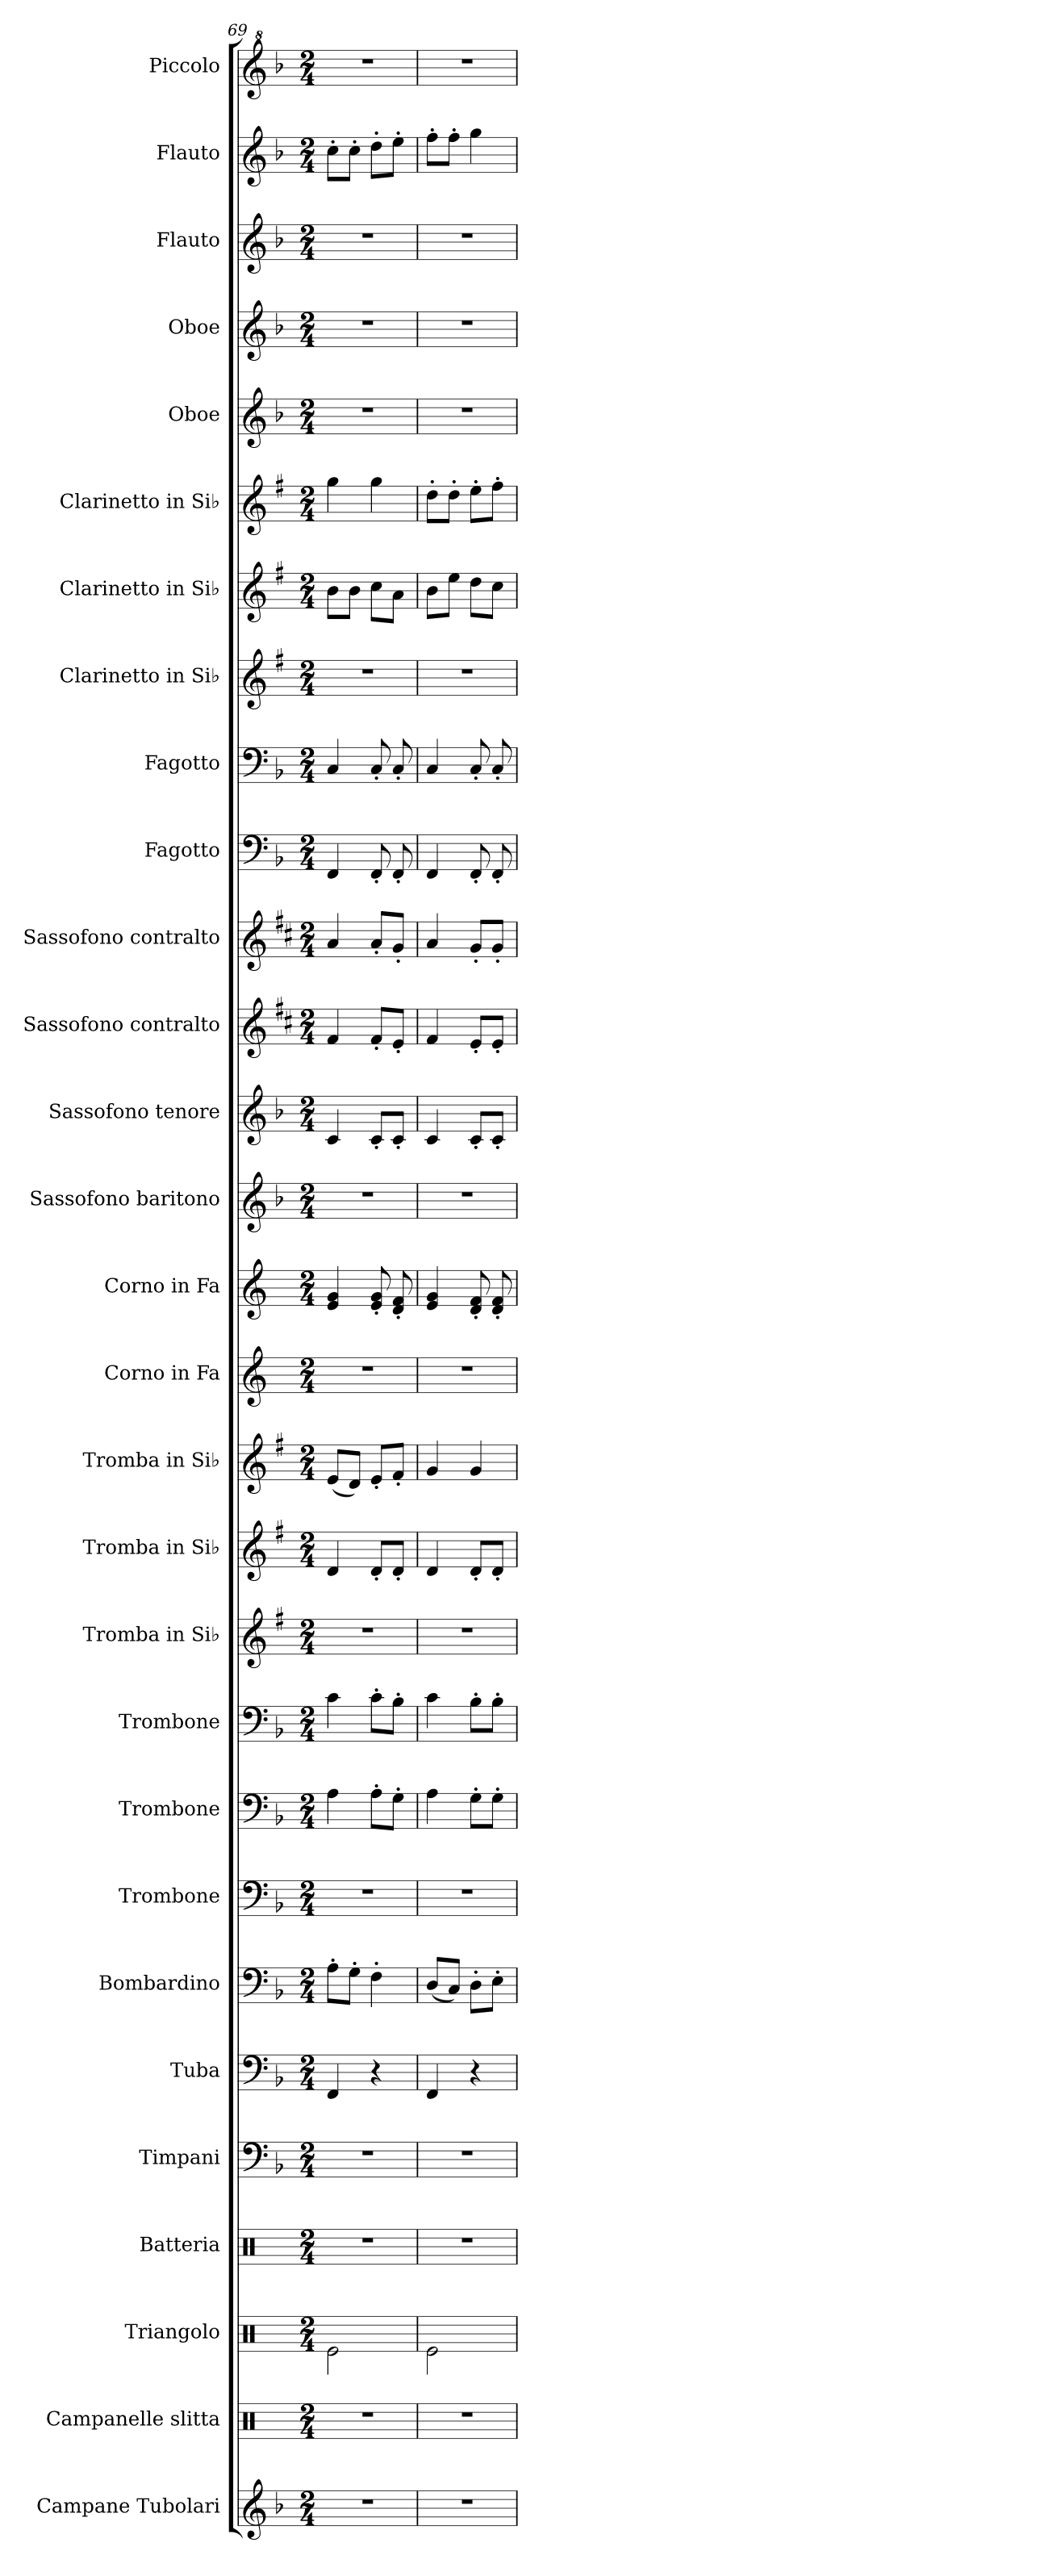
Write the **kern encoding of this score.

**kern	**kern	**kern	**kern	**kern	**kern	**kern	**kern	**kern	**kern	**kern	**kern	**kern	**kern	**kern	**kern	**kern	**kern	**kern	**kern	**kern	**kern	**kern	**kern	**kern	**kern	**kern	**kern	**kern
*part29	*part28	*part27	*part26	*part25	*part24	*part23	*part22	*part21	*part20	*part19	*part18	*part17	*part16	*part15	*part14	*part13	*part12	*part11	*part10	*part9	*part8	*part7	*part6	*part5	*part4	*part3	*part2	*part1
*staff29	*staff28	*staff27	*staff26	*staff25	*staff24	*staff23	*staff22	*staff21	*staff20	*staff19	*staff18	*staff17	*staff16	*staff15	*staff14	*staff13	*staff12	*staff11	*staff10	*staff9	*staff8	*staff7	*staff6	*staff5	*staff4	*staff3	*staff2	*staff1
*I"Campane Tubolari	*I"Campanelle slitta	*I"Triangolo	*I"Batteria	*I"Timpani	*I"Tuba	*I"Bombardino	*I"Trombone	*I"Trombone	*I"Trombone	*I"Tromba in Si♭	*I"Tromba in Si♭	*I"Tromba in Si♭	*I"Corno in Fa	*I"Corno in Fa	*I"Sassofono baritono	*I"Sassofono tenore	*I"Sassofono contralto	*I"Sassofono contralto	*I"Fagotto	*I"Fagotto	*I"Clarinetto in Si♭	*I"Clarinetto in Si♭	*I"Clarinetto in Si♭	*I"Oboe	*I"Oboe	*I"Flauto	*I"Flauto	*I"Piccolo
*I'Camp. tb.	*	*I'Triang.	*I'Batt.	*I'Timp.	*I'Tba.	*	*I'Tbn.	*I'Tbn.	*I'Tbn.	*I'Tr. Si♭	*I'Tr. Si♭	*I'Tr. Si♭	*I'Cor. Fa	*I'Cor. Fa	*	*	*	*	*I'Fag.	*I'Fag.	*I'Cl. Si♭	*I'Cl. Si♭	*I'Cl. Si♭	*I'Ob.	*I'Ob.	*I'Fl.	*I'Fl.	*
*clefG2	*clefX	*clefX	*clefX	*clefF4	*clefF4	*clefF4	*clefF4	*clefF4	*clefF4	*clefG2	*clefG2	*clefG2	*clefG2	*clefG2	*clefG2	*clefG2	*clefG2	*clefG2	*clefF4	*clefF4	*clefG2	*clefG2	*clefG2	*clefG2	*clefG2	*clefG2	*clefG2	*clefG^2
*	*	*	*	*	*	*	*	*	*	*ITrd1c2	*ITrd1c2	*ITrd1c2	*ITrd4c7	*ITrd4c7	*ITrd12c21	*ITrd8c14	*ITrd5c9	*ITrd5c9	*	*	*ITrd1c2	*ITrd1c2	*ITrd1c2	*	*	*	*	*ITrd-7c-12
*k[b-]	*k[]	*k[]	*k[]	*k[b-]	*k[b-]	*k[b-]	*k[b-]	*k[b-]	*k[b-]	*k[b-]	*k[b-]	*k[b-]	*k[b-]	*k[b-]	*k[b-]	*k[b-]	*k[b-]	*k[b-]	*k[b-]	*k[b-]	*k[b-]	*k[b-]	*k[b-]	*k[b-]	*k[b-]	*k[b-]	*k[b-]	*k[b-]
*M2/4	*M2/4	*M2/4	*M2/4	*M2/4	*M2/4	*M2/4	*M2/4	*M2/4	*M2/4	*M2/4	*M2/4	*M2/4	*M2/4	*M2/4	*M2/4	*M2/4	*M2/4	*M2/4	*M2/4	*M2/4	*M2/4	*M2/4	*M2/4	*M2/4	*M2/4	*M2/4	*M2/4	*M2/4
=69	=69	=69	=69	=69	=69	=69	=69	=69	=69	=69	=69	=69	=69	=69	=69	=69	=69	=69	=69	=69	=69	=69	=69	=69	=69	=69	=69	=69
2r	2r	2Re\	2r	2r	4FF/	8A'\L	2r	4A\	4c\	2r	4c/	(8d/L	2r	4A/ 4c/	2r	4C/	4A/	4c/	4FF/	4C/	2r	8a\L	4ff\	2r	2r	2r	8cc'\L	2r
.	.	.	.	.	.	8G'\J	.	.	.	.	.	8c/J)	.	.	.	.	.	.	.	.	.	8a\J	.	.	.	.	8cc'\J	.
.	.	.	.	.	4r	4F'\	.	8A'\L	8c'\L	.	8c'/L	8d'/L	.	8A/' 8c/'	.	8C'/L	8A'/L	8c'/L	8FF'/	8C'/	.	8b-\L	4ff\	.	.	.	8dd'\L	.
.	.	.	.	.	.	.	.	8G'\J	8B-'\J	.	8c'/J	8e'/J	.	8G/' 8B-/'	.	8C'/J	8G'/J	8B-'/J	8FF'/	8C'/	.	8g\J	.	.	.	.	8ee'\J	.
!!LO:PB:g=z
=70	=70	=70	=70	=70	=70	=70	=70	=70	=70	=70	=70	=70	=70	=70	=70	=70	=70	=70	=70	=70	=70	=70	=70	=70	=70	=70	=70	=70
2r	2r	2Re\	2r	2r	4FF/	(8D/L	2r	4A\	4c\	2r	4c/	4f/	2r	4A/ 4c/	2r	4C/	4A/	4c/	4FF/	4C/	2r	8a\L	8cc'\L	2r	2r	2r	8ff'\L	2r
.	.	.	.	.	.	8C/J)	.	.	.	.	.	.	.	.	.	.	.	.	.	.	.	8dd\J	8cc'\J	.	.	.	8ff'\J	.
.	.	.	.	.	4r	8D'\L	.	8G'\L	8B-'\L	.	8c'/L	4f/	.	8G/' 8B-/'	.	8C'/L	8G'/L	8B-'/L	8FF'/	8C'/	.	8cc\L	8dd'\L	.	.	.	4gg\	.
.	.	.	.	.	.	8E'\J	.	8G'\J	8B-'\J	.	8c'/J	.	.	8G/' 8B-/'	.	8C'/J	8G'/J	8B-'/J	8FF'/	8C'/	.	8b-\J	8ee'\J	.	.	.	.	.
=	=	=	=	=	=	=	=	=	=	=	=	=	=	=	=	=	=	=	=	=	=	=	=	=	=	=	=	=
*-	*-	*-	*-	*-	*-	*-	*-	*-	*-	*-	*-	*-	*-	*-	*-	*-	*-	*-	*-	*-	*-	*-	*-	*-	*-	*-	*-	*-
